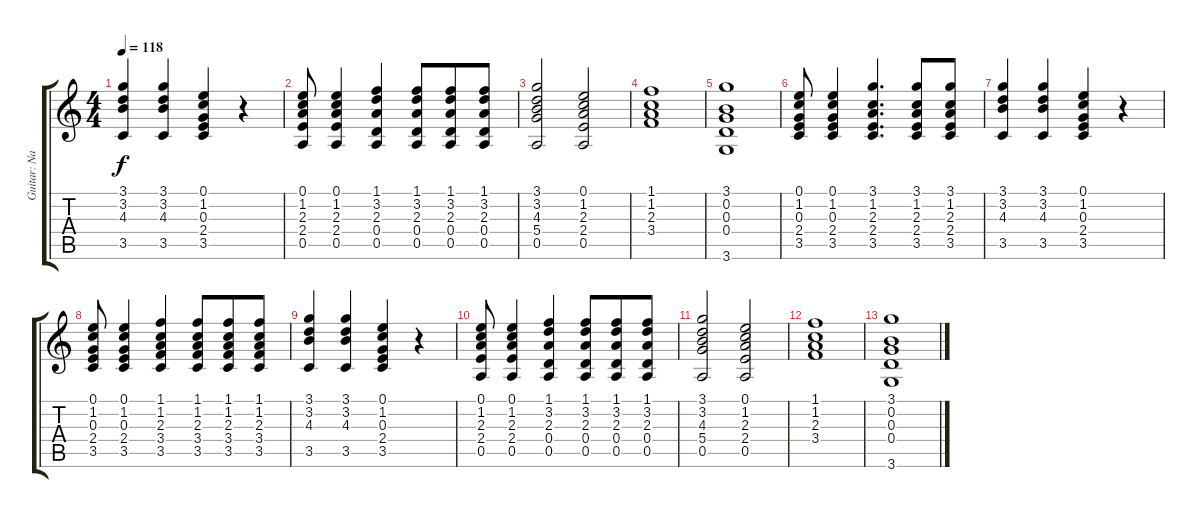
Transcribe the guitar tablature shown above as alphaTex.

\track ("Guitar: Nancy" "Guitar: Na") {instrument electricguitarclean}
\staff {score tabs}
\tuning (E4 B3 G3 D3 A2 E2) {hide}
\ts (4 4)
\tempo 118
\clef g2
\ks c
(3.1 3.2 4.3 3.5).4{dy f} (3.1 3.2 4.3 3.5).4 (0.1 1.2 0.3 2.4 3.5).4 r.4 |
(0.1 1.2 2.3 2.4 0.5).8 (0.1 1.2 2.3 2.4 0.5).4 (1.1 3.2 2.3 0.4 0.5).4 (1.1 3.2 2.3 0.4 0.5).8{beam merge} (1.1 3.2 2.3 0.4 0.5).8 (1.1 3.2 2.3 0.4 0.5).8 |
(3.1 3.2 4.3 5.4 0.5).2 (0.1 1.2 2.3 2.4 0.5).2 |
(1.1 1.2 2.3 3.4).1 |
(3.1 0.2 0.3 0.4 3.6).1 |
(0.1 1.2 0.3 2.4 3.5).8 (0.1 1.2 0.3 2.4 3.5).4 (3.1 1.2 2.3 2.4 3.5).4{d} (3.1 1.2 2.3 2.4 3.5).8 (3.1 1.2 2.3 2.4 3.5).8 |
(3.1 3.2 4.3 3.5).4 (3.1 3.2 4.3 3.5).4 (0.1 1.2 0.3 2.4 3.5).4 r.4 |
(0.1 1.2 0.3 2.4 3.5).8 (0.1 1.2 0.3 2.4 3.5).4 (1.1 1.2 2.3 3.4 3.5).4 (1.1 1.2 2.3 3.4 3.5).8{beam merge} (1.1 1.2 2.3 3.4 3.5).8 (1.1 1.2 2.3 3.4 3.5).8 |
(3.1 3.2 4.3 3.5).4 (3.1 3.2 4.3 3.5).4 (0.1 1.2 0.3 2.4 3.5).4 r.4 |
(0.1 1.2 2.3 2.4 0.5).8 (0.1 1.2 2.3 2.4 0.5).4 (1.1 3.2 2.3 0.4 0.5).4 (1.1 3.2 2.3 0.4 0.5).8{beam merge} (1.1 3.2 2.3 0.4 0.5).8 (1.1 3.2 2.3 0.4 0.5).8 |
(3.1 3.2 4.3 5.4 0.5).2 (0.1 1.2 2.3 2.4 0.5).2 |
(1.1 1.2 2.3 3.4).1 |
(3.1 0.2 0.3 0.4 3.6).1
